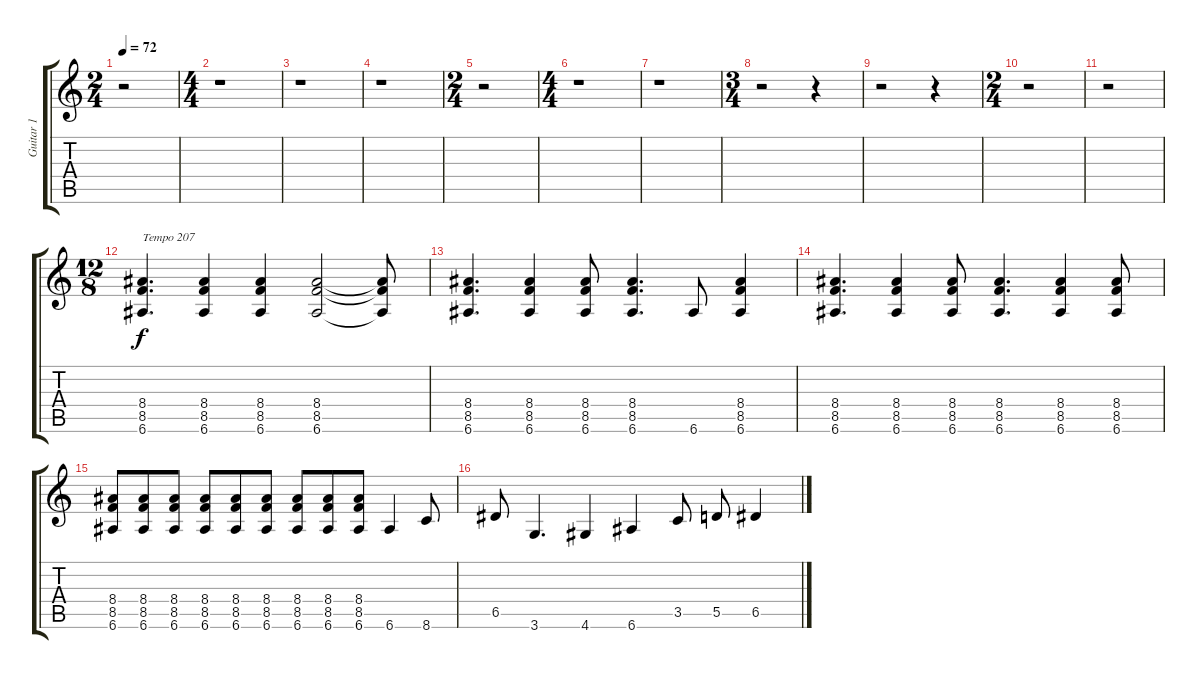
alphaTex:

\track ("Guitar 1" "Guitar 1") {instrument overdrivenguitar}
\staff {score tabs}
\tuning (E4 B3 G3 D3 A2 E2) {hide}
\ts (2 4)
\tempo 72
\clef g2
\ks c
r.2{dy f} |
\ts (4 4)
r.1 |
r.1 |
r.1 |
\ts (2 4)
r.2 |
\ts (4 4)
r.1 |
r.1 |
\ts (3 4)
r.2 r.4 |
r.2 r.4 |
\ts (2 4)
r.2 |
r.2 |
\ts (12 8)
(8.4 8.5 6.6).4{d txt "Tempo 207"} (8.4 8.5 6.6).4 (8.4 8.5 6.6).4 (8.4 8.5 6.6).2 (8.4{t} 8.5{t} 6.6{t}).8 |
(8.4 8.5 6.6).4{d} (8.4 8.5 6.6).4 (8.4 8.5 6.6).8 (8.4 8.5 6.6).4{d} 6.6.8 (8.4 8.5 6.6).4 |
(8.4 8.5 6.6).4{d} (8.4 8.5 6.6).4 (8.4 8.5 6.6).8 (8.4 8.5 6.6).4{d} (8.4 8.5 6.6).4 (8.4 8.5 6.6).8 |
(8.4 8.5 6.6).8 (8.4 8.5 6.6).8 (8.4 8.5 6.6).8 (8.4 8.5 6.6).8 (8.4 8.5 6.6).8 (8.4 8.5 6.6).8 (8.4 8.5 6.6).8 (8.4 8.5 6.6).8 (8.4 8.5 6.6).8 6.6.4 8.6.8 |
6.5.8 3.6.4{d} 4.6.4 6.6.4 3.5.8 5.5.8 6.5.4
